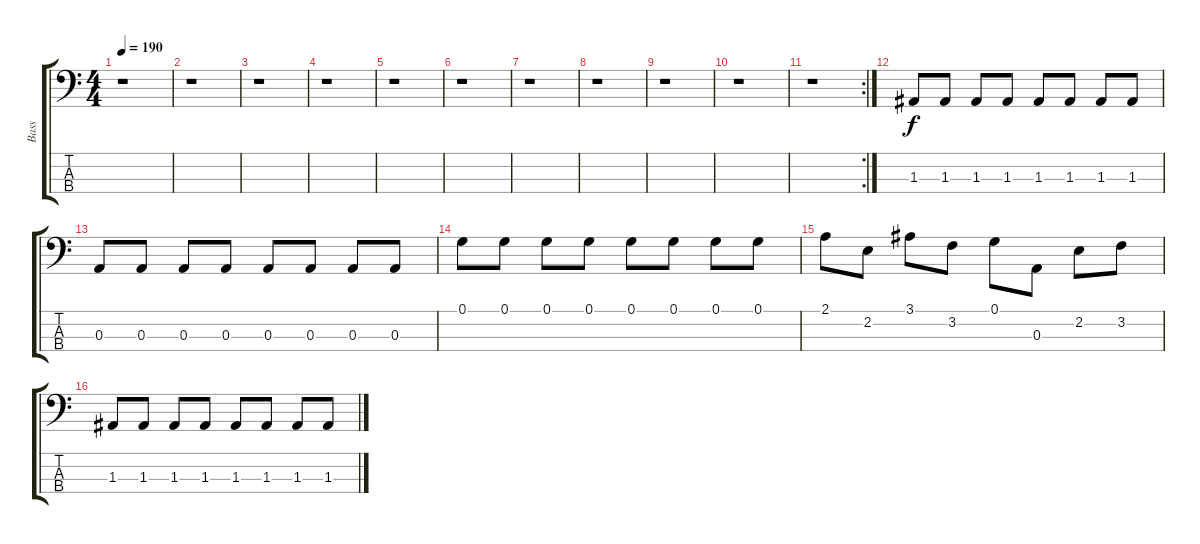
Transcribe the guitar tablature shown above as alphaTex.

\track ("Bass" "Bass") {instrument electricbassfinger}
\staff {score tabs}
\tuning (G2 D2 A1 E1) {hide}
\ts (4 4)
\tempo 190
\clef f4
\ks c
r.1{dy f} |
r.1 |
r.1 |
r.1 |
r.1 |
r.1 |
r.1 |
r.1 |
r.1 |
r.1 |
\rc 2
r.1 |
1.3.8 1.3.8 1.3.8 1.3.8 1.3.8 1.3.8 1.3.8 1.3.8 |
0.3.8 0.3.8 0.3.8 0.3.8 0.3.8 0.3.8 0.3.8 0.3.8 |
0.1.8 0.1.8 0.1.8 0.1.8 0.1.8 0.1.8 0.1.8 0.1.8 |
2.1.8 2.2.8 3.1.8 3.2.8 0.1.8 0.3.8 2.2.8 3.2.8 |
1.3.8 1.3.8 1.3.8 1.3.8 1.3.8 1.3.8 1.3.8 1.3.8
